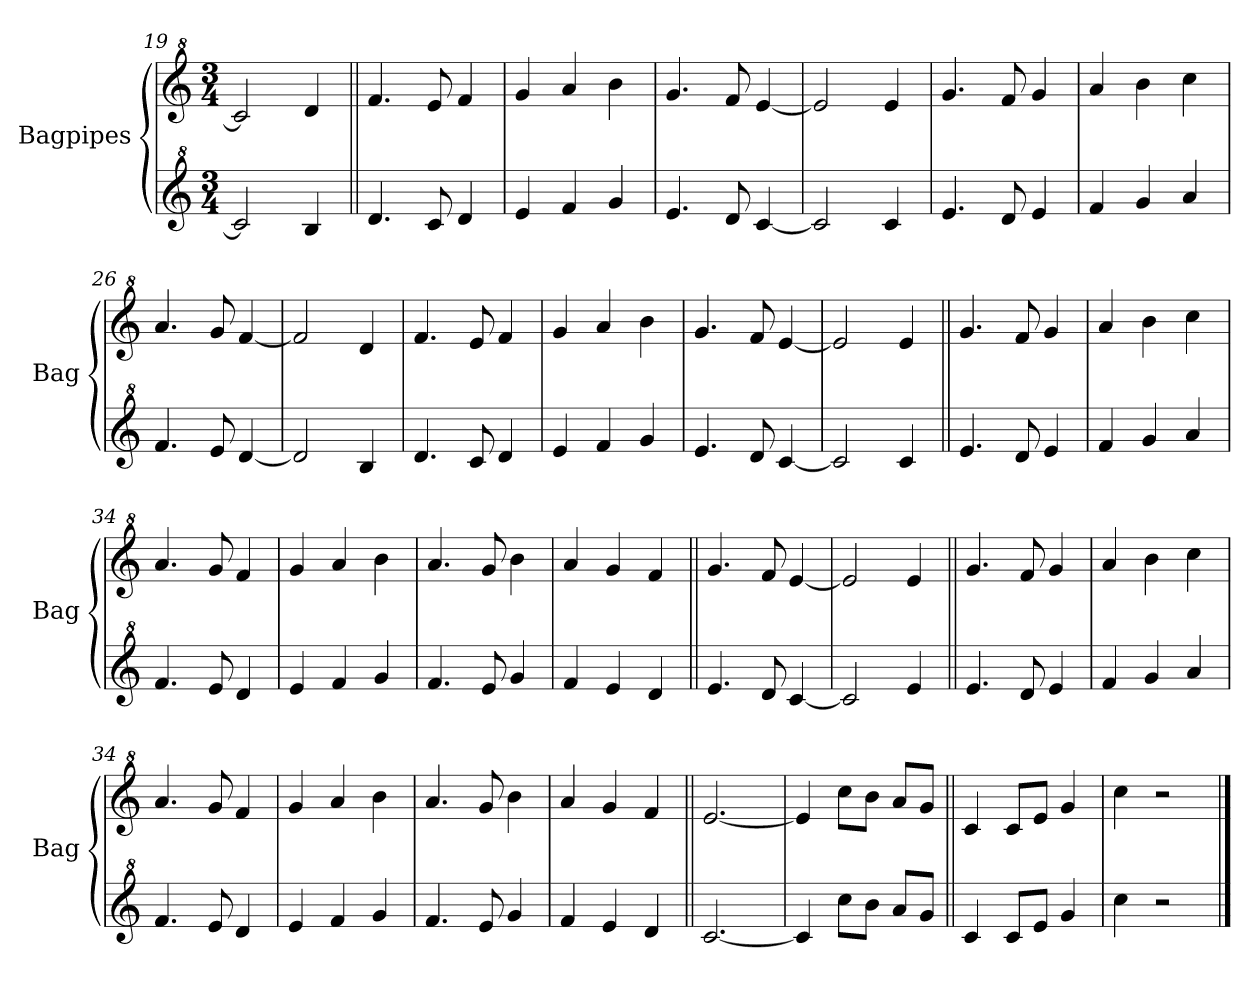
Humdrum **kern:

**kern	**kern
*part2	*part1
*staff2	*staff1
*I"Bagpipes	*I"Bagpipes
*I'Bag	*I'Bag
*clefG^2	*clefG^2
*k[]	*k[]
*C:	*C:
*M3/4	*M3/4
=19	=19
2cc/]	2cc/]
4b/	4dd/
=20||	=20||
4.dd/	4.ff/
8cc/	8ee/
4dd/	4ff/
=21	=21
4ee/	4gg/
4ff/	4aa/
4gg/	4bb\
=22	=22
4.ee/	4.gg/
8dd/	8ff/
[4cc/	[4ee/
=23	=23
2cc/]	2ee/]
4cc/	4ee/
=24	=24
4.ee/	4.gg/
8dd/	8ff/
4ee/	4gg/
!!LO:LB:g=z
=25	=25
4ff/	4aa/
4gg/	4bb\
4aa/	4ccc\
=26	=26
4.ff/	4.aa/
8ee/	8gg/
[4dd/	[4ff/
=27	=27
2dd/]	2ff/]
4b/	4dd/
=28	=28
4.dd/	4.ff/
8cc/	8ee/
4dd/	4ff/
=29	=29
4ee/	4gg/
4ff/	4aa/
4gg/	4bb\
=30	=30
4.ee/	4.gg/
8dd/	8ff/
[4cc/	[4ee/
=31	=31
2cc/]	2ee/]
4cc/	4ee/
=32||	=32||
4.ee/	4.gg/
8dd/	8ff/
4ee/	4gg/
=33	=33
4ff/	4aa/
4gg/	4bb\
4aa/	4ccc\
=34	=34
4.ff/	4.aa/
8ee/	8gg/
4dd/	4ff/
!!LO:LB:g=z
=35	=35
4ee/	4gg/
4ff/	4aa/
4gg/	4bb\
=36	=36
4.ff/	4.aa/
8ee/	8gg/
4gg/	4bb\
=37	=37
4ff/	4aa/
4ee/	4gg/
4dd/	4ff/
=38||	=38||
4.ee/	4.gg/
8dd/	8ff/
[4cc/	[4ee/
=39	=39
2cc/]	2ee/]
4ee/	4ee/
=32||	=32||
4.ee/	4.gg/
8dd/	8ff/
4ee/	4gg/
=33	=33
4ff/	4aa/
4gg/	4bb\
4aa/	4ccc\
=34	=34
4.ff/	4.aa/
8ee/	8gg/
4dd/	4ff/
!!LO:LB:g=z
=35	=35
4ee/	4gg/
4ff/	4aa/
4gg/	4bb\
=36	=36
4.ff/	4.aa/
8ee/	8gg/
4gg/	4bb\
=37	=37
4ff/	4aa/
4ee/	4gg/
4dd/	4ff/
=40||	=40||
[2.cc/	[2.ee/
=41	=41
4cc/]	4ee/]
8ccc\L	8ccc\L
8bb\J	8bb\J
8aa/L	8aa/L
8gg/J	8gg/J
=42||	=42||
4cc/	4cc/
8cc/L	8cc/L
8ee/J	8ee/J
4gg/	4gg/
=43	=43
4ccc\	4ccc\
2r	2r
==	==
*-	*-
